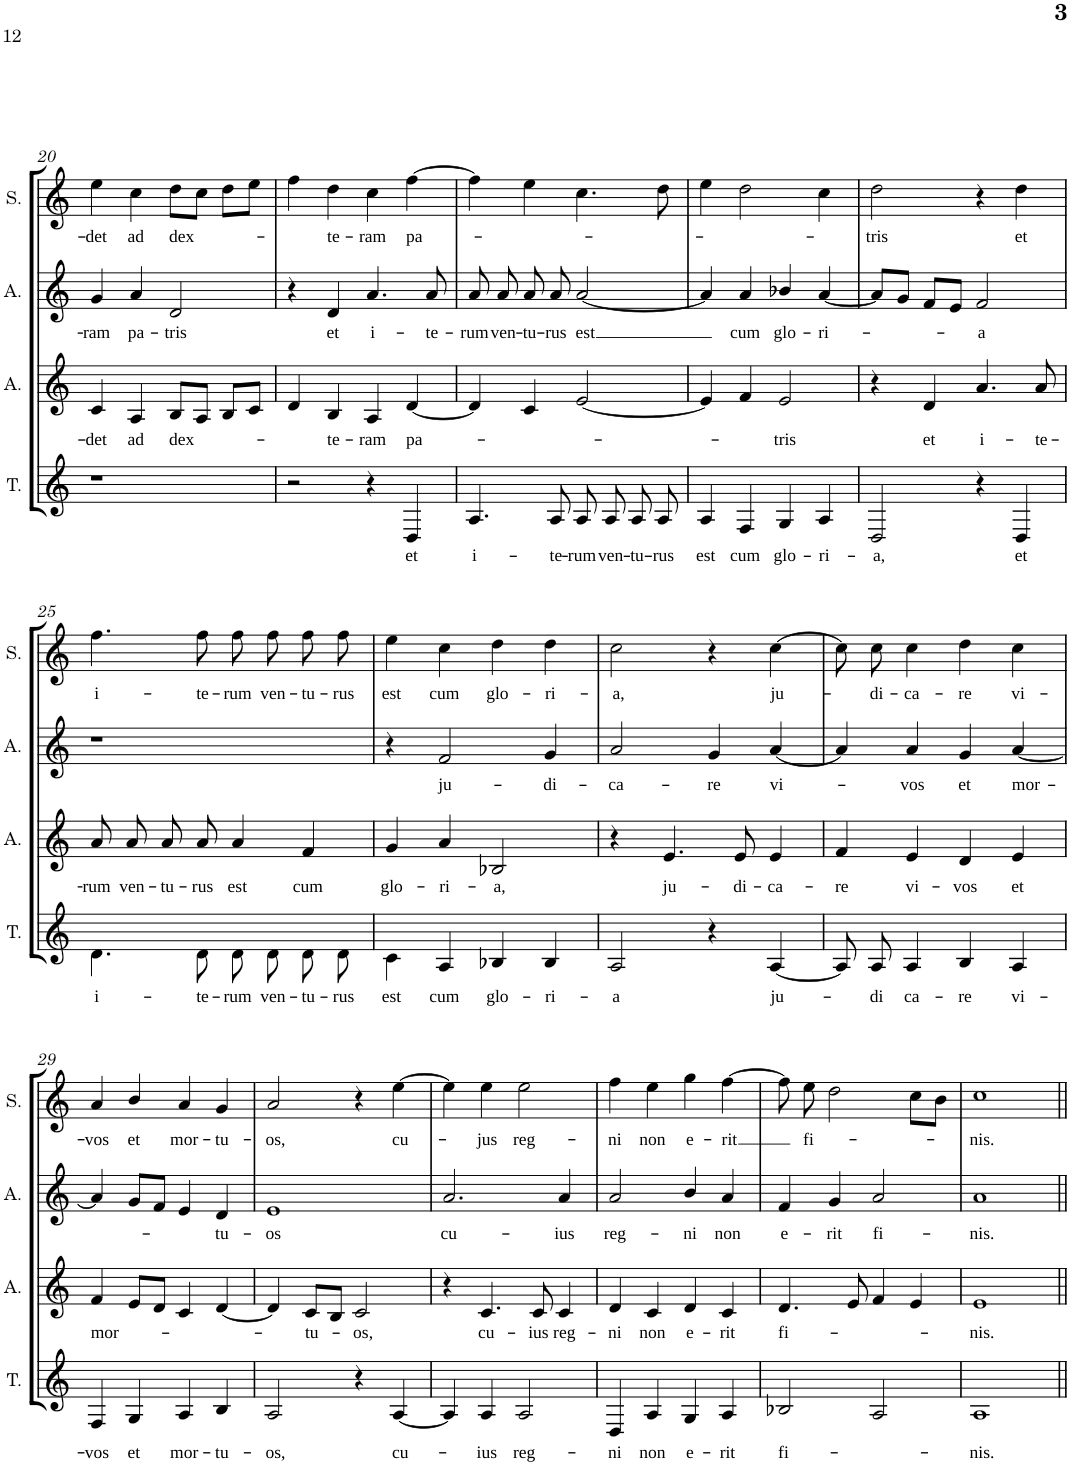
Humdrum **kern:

**kern	**text	**kern	**text	**kern	**text	**kern	**text
*part4	*part4	*part3	*part3	*part2	*part2	*part1	*part1
*staff4	*staff4	*staff3	*staff3	*staff2	*staff2	*staff1	*staff1
*I"Tenor	*	*I"Alto	*	*I"Alto	*	*I"Soprano	*
*I'T.	*	*I'A.	*	*I'A.	*	*I'S.	*
!!LO:PB:g=z
*clefG2	*	*clefG2	*	*clefG2	*	*clefG2	*
*Trd7c12	*	*	*	*	*	*	*
*k[]	*	*k[]	*	*k[]	*	*k[]	*
*M4/4	*	*M4/4	*	*M4/4	*	*M4/4	*
*met(c)	*	*met(c)	*	*met(c)	*	*met(c)	*
=20	=20	=20	=20	=20	=20	=20	=20
!	!	!	!LO:LY:b	!	!LO:LY:b	!	!LO:LY:b
1r	.	4c/	-det	4g/	-ram	4ee\	-det
!	!	!	!LO:LY:b	!	!LO:LY:b	!	!LO:LY:b
.	.	4A/	ad	4a/	pa-	4cc\	ad
!	!	!	!LO:LY:b	!	!LO:LY:b	!	!LO:LY:b
.	.	8B/L	dex-	2d/	-tris	8dd\L	dex-
.	.	8A/J	.	.	.	8cc\J	.
.	.	8B/L	.	.	.	8dd\L	.
.	.	8c/J	.	.	.	8ee\J	.
=21	=21	=21	=21	=21	=21	=21	=21
2r	.	4d/	.	4r	.	4ff\	.
!	!	!	!LO:LY:b	!	!LO:LY:b	!	!LO:LY:b
.	.	4B/	-te-	4d/	et	4dd\	-te-
!	!	!	!LO:LY:b	!	!LO:LY:b	!	!LO:LY:b
4r	.	4A/	-ram	4.a/	i-	4cc\	-ram
!	!LO:LY:b	!	!LO:LY:b	!	!	!	!LO:LY:b
4D/	et	[4d/	pa-	.	.	[4ff\	pa-
!	!	!	!	!	!LO:LY:b	!	!
.	.	.	.	8a/	-te-	.	.
=22	=22	=22	=22	=22	=22	=22	=22
!	!LO:LY:b	!	!	!	!LO:LY:b	!	!
4.A/	i-	4d/]	.	8a/	-rum	4ff\]	.
!	!	!	!	!	!LO:LY:b	!	!
.	.	.	.	8a/	ven-	.	.
!	!	!	!	!	!LO:LY:b	!	!
.	.	4c/	.	8a/	-tu-	4ee\	.
!	!LO:LY:b	!	!	!	!LO:LY:b	!	!
8A/	-te-	.	.	8a/	-rus	.	.
!	!LO:LY:b	!	!	!	!LO:LY:b	!	!
8A/L	-rum	[2e/	.	[2a/	est	4.cc\	.
!	!LO:LY:b	!	!	!	!	!	!
8A/J	ven-	.	.	.	.	.	.
!	!LO:LY:b	!	!	!	!	!	!
8A/L	-tu-	.	.	.	.	.	.
!	!LO:LY:b	!	!	!	!	!	!
8A/J	-rus	.	.	.	.	8dd\	.
=23	=23	=23	=23	=23	=23	=23	=23
!	!LO:LY:b	!	!	!	!	!	!
4A/	est	4e/]	.	4a/]	.	4ee\	.
!	!LO:LY:b	!	!	!	!LO:LY:b	!	!
4F/	cum	4f/	.	4a/	cum	2dd\	.
!	!LO:LY:b	!	!LO:LY:b	!	!LO:LY:b	!	!
4G/	glo-	2e/	-tris	4b-X/	glo-	.	.
!	!LO:LY:b	!	!	!	!LO:LY:b	!	!
4A/	-ri-	.	.	[4a/	-ri-	4cc\	.
=24	=24	=24	=24	=24	=24	=24	=24
!	!LO:LY:b	!	!	!	!	!	!LO:LY:b
2D/	-a,	4r	.	8a/L]	.	2dd\	-tris
.	.	.	.	8g/J	.	.	.
!	!	!	!LO:LY:b	!	!	!	!
.	.	4d/	et	8f/L	.	.	.
.	.	.	.	8e/J	.	.	.
!	!	!	!LO:LY:b	!	!LO:LY:b	!	!
4r	.	4.a/	i-	2f/	-a	4r	.
!	!LO:LY:b	!	!	!	!	!	!LO:LY:b
4D/	et	.	.	.	.	4dd\	et
!	!	!	!LO:LY:b	!	!	!	!
.	.	8a/	-te-	.	.	.	.
!!LO:LB:g=z
=25	=25	=25	=25	=25	=25	=25	=25
!	!LO:LY:b	!	!LO:LY:b	!	!	!	!LO:LY:b
4.d\	i-	8a/	-rum	1r	.	4.ff\	i-
!	!	!	!LO:LY:b	!	!	!	!
.	.	8a/	ven-	.	.	.	.
!	!	!	!LO:LY:b	!	!	!	!
.	.	8a/	-tu-	.	.	.	.
!	!LO:LY:b	!	!LO:LY:b	!	!	!	!LO:LY:b
8d\	-te-	8a/	-rus	.	.	8ff\	-te-
!	!LO:LY:b	!	!LO:LY:b	!	!	!	!LO:LY:b
8d\L	-rum	4a/	est	.	.	8ff\	-rum
!	!LO:LY:b	!	!	!	!	!	!LO:LY:b
8d\J	ven-	.	.	.	.	8ff\	ven-
!	!LO:LY:b	!	!LO:LY:b	!	!	!	!LO:LY:b
8d\L	-tu-	4f/	cum	.	.	8ff\	-tu-
!	!LO:LY:b	!	!	!	!	!	!LO:LY:b
8d\J	-rus	.	.	.	.	8ff\	-rus
=26	=26	=26	=26	=26	=26	=26	=26
!	!LO:LY:b	!	!LO:LY:b	!	!	!	!LO:LY:b
4c\	est	4g/	glo-	4r	.	4ee\	est
!	!LO:LY:b	!	!LO:LY:b	!	!LO:LY:b	!	!LO:LY:b
4A/	cum	4a/	-ri-	2f/	ju-	4cc\	cum
!	!LO:LY:b	!	!LO:LY:b	!	!	!	!LO:LY:b
4B-X/	glo-	2B-X/	-a,	.	.	4dd\	glo-
!	!LO:LY:b	!	!	!	!LO:LY:b	!	!LO:LY:b
4B-/	-ri-	.	.	4g/	-di-	4dd\	-ri-
=27	=27	=27	=27	=27	=27	=27	=27
!	!LO:LY:b	!	!	!	!LO:LY:b	!	!LO:LY:b
2A/	-a	4r	.	2a/	-ca-	2cc\	-a,
!	!	!	!LO:LY:b	!	!	!	!
.	.	4.e/	ju-	.	.	.	.
!	!	!	!	!	!LO:LY:b	!	!
4r	.	.	.	4g/	-re	4r	.
!	!	!	!LO:LY:b	!	!	!	!
.	.	8e/	-di-	.	.	.	.
!	!LO:LY:b	!	!LO:LY:b	!	!LO:LY:b	!	!LO:LY:b
[4A/	ju-	4e/	-ca-	[4a/	vi-	[4cc\	ju-
=28	=28	=28	=28	=28	=28	=28	=28
!	!	!	!LO:LY:b	!	!	!	!
8A/L]	.	4f/	-re	4a/]	.	8cc\]	.
!	!LO:LY:b	!	!	!	!	!	!LO:LY:b
8A/J	-di	.	.	.	.	8cc\	-di-
!	!LO:LY:b	!	!LO:LY:b	!	!LO:LY:b	!	!LO:LY:b
4A/	ca-	4e/	vi-	4a/	-vos	4cc\	-ca-
!	!LO:LY:b	!	!LO:LY:b	!	!LO:LY:b	!	!LO:LY:b
4B/	-re	4d/	-vos	4g/	et	4dd\	-re
!	!LO:LY:b	!	!LO:LY:b	!	!LO:LY:b	!	!LO:LY:b
4A/	vi-	4e/	et	[4a/	mor-	4cc\	vi-
!!LO:LB:g=z
=29	=29	=29	=29	=29	=29	=29	=29
!	!LO:LY:b	!	!LO:LY:b	!	!	!	!LO:LY:b
4F/	-vos	4f/	mor-	4a/]	.	4a/	-vos
!	!LO:LY:b	!	!	!	!	!	!LO:LY:b
4G/	et	8e/L	.	8g/L	.	4b/	et
.	.	8d/J	.	8f/J	.	.	.
!	!LO:LY:b	!	!	!	!	!	!LO:LY:b
4A/	mor-	4c/	.	4e/	.	4a/	mor-
!	!LO:LY:b	!	!	!	!LO:LY:b	!	!LO:LY:b
4B/	-tu-	[4d/	.	4d/	-tu-	4g/	-tu-
=30	=30	=30	=30	=30	=30	=30	=30
!	!LO:LY:b	!	!	!	!LO:LY:b	!	!LO:LY:b
2A/	-os,	4d/]	.	1e	-os	2a/	-os,
!	!	!	!LO:LY:b	!	!	!	!
.	.	8c/L	-tu-	.	.	.	.
.	.	8B/J	.	.	.	.	.
!	!	!	!LO:LY:b	!	!	!	!
4r	.	2c/	-os,	.	.	4r	.
!	!LO:LY:b	!	!	!	!	!	!LO:LY:b
[4A/	cu-	.	.	.	.	[4ee\	cu-
=31	=31	=31	=31	=31	=31	=31	=31
!	!	!	!	!	!LO:LY:b	!	!
4A/]	.	4r	.	2.a/	cu-	4ee\]	.
!	!LO:LY:b	!	!LO:LY:b	!	!	!	!LO:LY:b
4A/	-ius	4.c/	cu-	.	.	4ee\	-jus
!	!LO:LY:b	!	!	!	!	!	!LO:LY:b
2A/	reg-	.	.	.	.	2ee\	reg-
!	!	!	!LO:LY:b	!	!	!	!
.	.	8c/	-ius	.	.	.	.
!	!	!	!LO:LY:b	!	!LO:LY:b	!	!
.	.	4c/	reg-	4a/	-ius	.	.
=32	=32	=32	=32	=32	=32	=32	=32
!	!LO:LY:b	!	!LO:LY:b	!	!LO:LY:b	!	!LO:LY:b
4D/	-ni	4d/	-ni	2a/	reg-	4ff\	-ni
!	!LO:LY:b	!	!LO:LY:b	!	!	!	!LO:LY:b
4A/	non	4c/	non	.	.	4ee\	non
!	!LO:LY:b	!	!LO:LY:b	!	!LO:LY:b	!	!LO:LY:b
4G/	e-	4d/	e-	4b/	-ni	4gg\	e-
!	!LO:LY:b	!	!LO:LY:b	!	!LO:LY:b	!	!LO:LY:b
4A/	-rit	4c/	-rit	4a/	non	[4ff\	-rit
=33	=33	=33	=33	=33	=33	=33	=33
!	!LO:LY:b	!	!LO:LY:b	!	!LO:LY:b	!	!
2B-X/	fi-	4.d/	fi-	4f/	e-	8ff\]	.
!	!	!	!	!	!	!	!LO:LY:b
.	.	.	.	.	.	8ee\	fi-
!	!	!	!	!	!LO:LY:b	!	!
.	.	.	.	4g/	-rit	2dd\	.
.	.	8e/	.	.	.	.	.
!	!	!	!	!	!LO:LY:b	!	!
2A/	.	4f/	.	2a/	fi-	.	.
.	.	4e/	.	.	.	8cc\L	.
.	.	.	.	.	.	8b\J	.
=34	=34	=34	=34	=34	=34	=34	=34
!	!LO:LY:b	!	!LO:LY:b	!	!LO:LY:b	!	!LO:LY:b
1A	-nis.	1e	-nis.	1a	-nis.	1cc	-nis.
=||	=||	=||	=||	=||	=||	=||	=||
*-	*-	*-	*-	*-	*-	*-	*-
